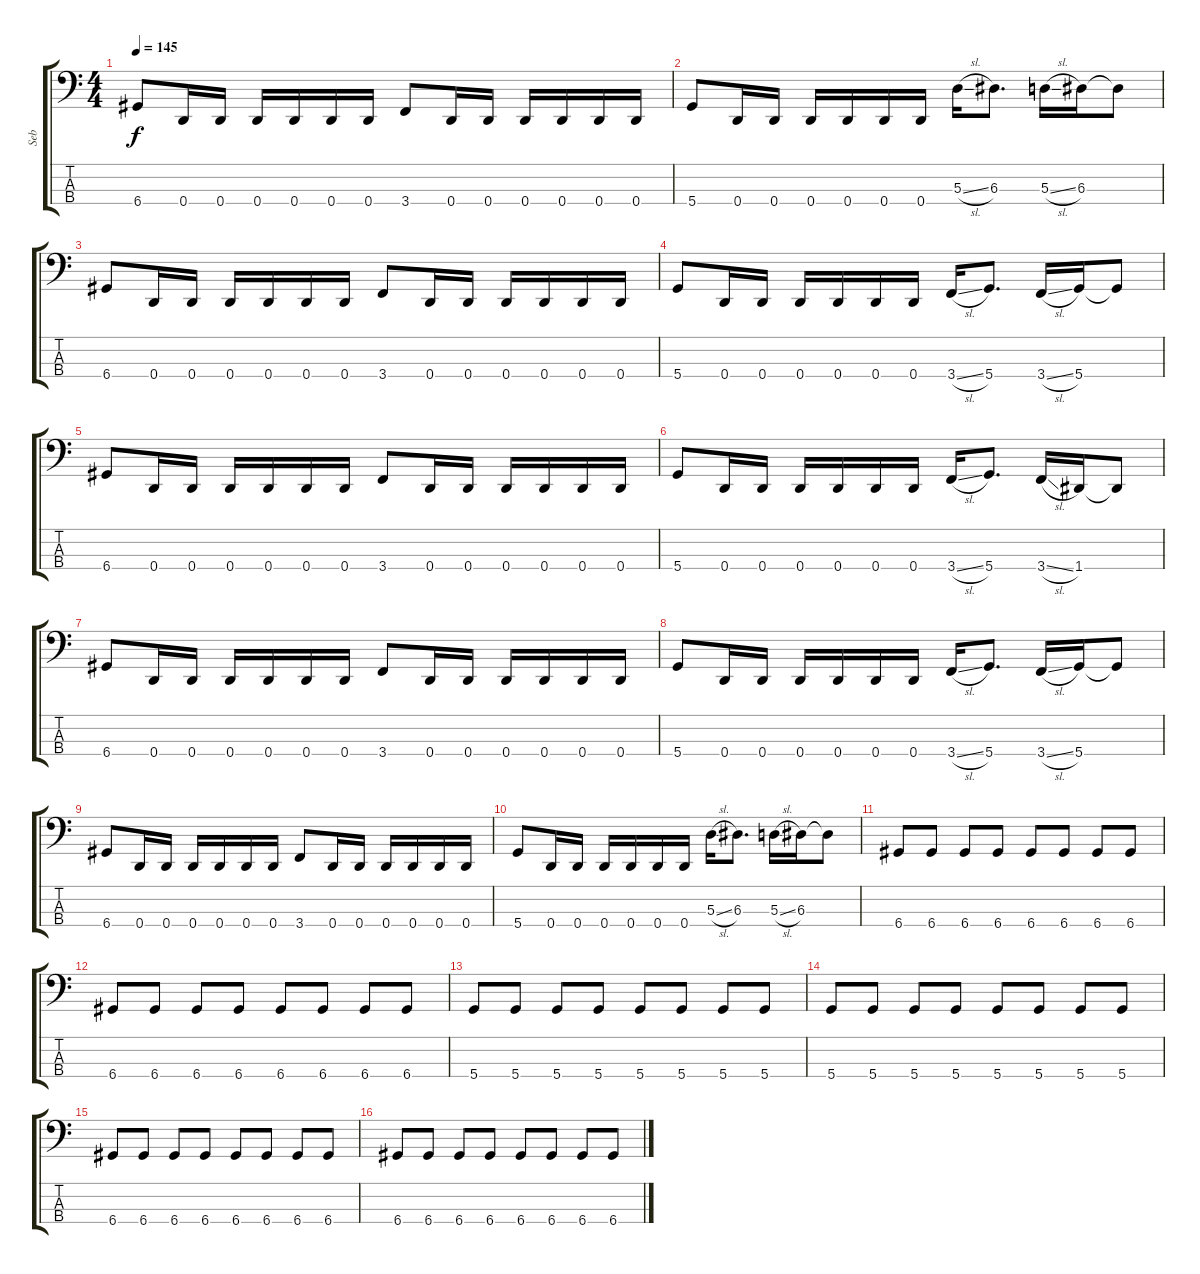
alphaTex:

\track ("Seb" "Seb") {instrument electricbasspick}
\staff {score tabs}
\tuning (G2 D2 A1 D1) {hide}
\ts (4 4)
\tempo 145
\clef f4
\ks c
6.4.8{dy f} 0.4.16 0.4.16 0.4.16 0.4.16 0.4.16 0.4.16 3.4.8 0.4.16 0.4.16 0.4.16 0.4.16 0.4.16 0.4.16 |
5.4.8 0.4.16 0.4.16 0.4.16 0.4.16 0.4.16 0.4.16 5.3{sl}.16 6.3.8{d} 5.3{sl}.16 6.3.16 6.3{t}.8 |
6.4.8 0.4.16 0.4.16 0.4.16 0.4.16 0.4.16 0.4.16 3.4.8 0.4.16 0.4.16 0.4.16 0.4.16 0.4.16 0.4.16 |
5.4.8 0.4.16 0.4.16 0.4.16 0.4.16 0.4.16 0.4.16 3.4{sl}.16 5.4.8{d} 3.4{sl}.16 5.4.16 5.4{t}.8 |
6.4.8 0.4.16 0.4.16 0.4.16 0.4.16 0.4.16 0.4.16 3.4.8 0.4.16 0.4.16 0.4.16 0.4.16 0.4.16 0.4.16 |
5.4.8 0.4.16 0.4.16 0.4.16 0.4.16 0.4.16 0.4.16 3.4{sl}.16 5.4.8{d} 3.4{sl}.16 1.4.16 1.4{t}.8 |
6.4.8 0.4.16 0.4.16 0.4.16 0.4.16 0.4.16 0.4.16 3.4.8 0.4.16 0.4.16 0.4.16 0.4.16 0.4.16 0.4.16 |
5.4.8 0.4.16 0.4.16 0.4.16 0.4.16 0.4.16 0.4.16 3.4{sl}.16 5.4.8{d} 3.4{sl}.16 5.4.16 5.4{t}.8 |
6.4.8 0.4.16 0.4.16 0.4.16 0.4.16 0.4.16 0.4.16 3.4.8 0.4.16 0.4.16 0.4.16 0.4.16 0.4.16 0.4.16 |
5.4.8 0.4.16 0.4.16 0.4.16 0.4.16 0.4.16 0.4.16 5.3{sl}.16 6.3.8{d} 5.3{sl}.16 6.3.16 6.3{t}.8 |
6.4.8 6.4.8 6.4.8 6.4.8 6.4.8 6.4.8 6.4.8 6.4.8 |
6.4.8 6.4.8 6.4.8 6.4.8 6.4.8 6.4.8 6.4.8 6.4.8 |
5.4.8 5.4.8 5.4.8 5.4.8 5.4.8 5.4.8 5.4.8 5.4.8 |
5.4.8 5.4.8 5.4.8 5.4.8 5.4.8 5.4.8 5.4.8 5.4.8 |
6.4.8 6.4.8 6.4.8 6.4.8 6.4.8 6.4.8 6.4.8 6.4.8 |
6.4.8 6.4.8 6.4.8 6.4.8 6.4.8 6.4.8 6.4.8 6.4.8
